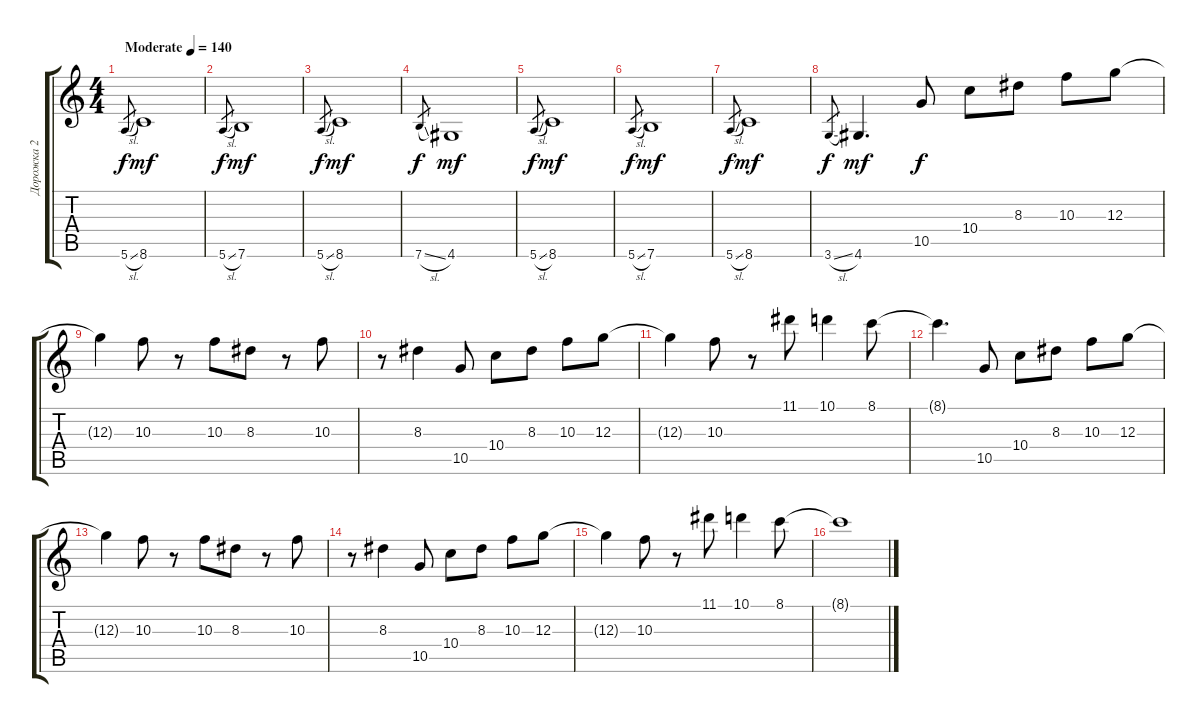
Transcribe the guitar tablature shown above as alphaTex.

\track ("Дорожка 2" "Дорожка 2") {instrument electricguitarjazz}
\staff {score tabs}
\tuning (E4 B3 G3 D3 A2 E2) {hide}
\ts (4 4)
\tempo (140 "Moderate")
\clef g2
\ks c
5.6{sl}.8{gr dy f instrument electricguitarjazz} 8.6.1{dy mf instrument distortionguitar} |
5.6{sl}.8{gr dy f} 7.6.1{dy mf} |
5.6{sl}.8{gr dy f} 8.6.1{dy mf} |
7.6{sl}.8{gr dy f} 4.6.1{dy mf} |
5.6{sl}.8{gr dy f} 8.6.1{dy mf} |
5.6{sl}.8{gr dy f} 7.6.1{dy mf} |
5.6{sl}.8{gr dy f} 8.6.1{dy mf} |
3.6{sl}.8{gr dy f} 4.6.4{d dy mf} 10.5.8{dy f instrument electricguitarjazz} 10.4.8 8.3.8 10.3.8 12.3.8 |
12.3{t}.4 10.3.8 r.8 10.3.8 8.3.8 r.8 10.3.8 |
r.8 8.3.4 10.5.8{instrument electricguitarjazz} 10.4.8 8.3.8 10.3.8 12.3.8 |
12.3{t}.4 10.3.8 r.8 11.1.8 10.1.4 8.1.8 |
8.1{t}.4{d} 10.5.8{instrument electricguitarjazz} 10.4.8 8.3.8 10.3.8 12.3.8 |
12.3{t}.4 10.3.8 r.8 10.3.8 8.3.8 r.8 10.3.8 |
r.8 8.3.4 10.5.8{instrument electricguitarjazz} 10.4.8 8.3.8 10.3.8 12.3.8 |
12.3{t}.4 10.3.8 r.8 11.1.8 10.1.4 8.1.8 |
8.1{t}.1
